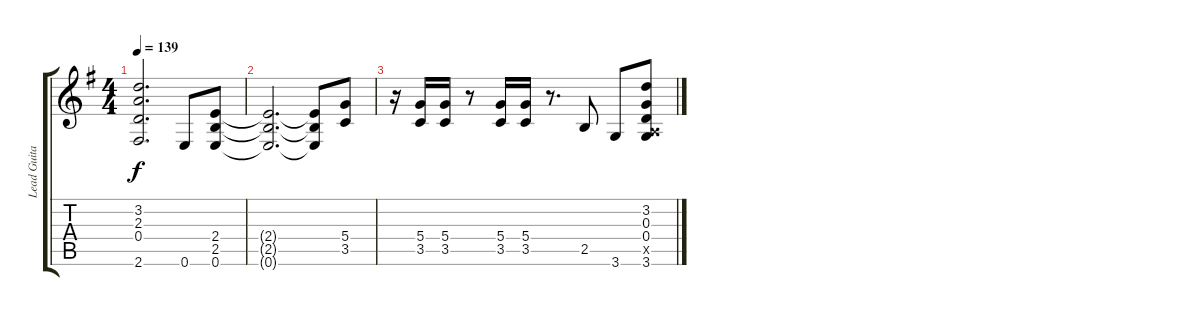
\track ("Lead Guitar" "Lead Guita") {instrument distortionguitar}
\staff {score tabs}
\tuning (E4 B3 G3 D3 A2 E2) {hide}
\ts (4 4)
\tempo 139
\clef g2
\ks g
(3.2{t} 2.3{t} 0.4{t} 2.6{t}).2{d dy f volume 6} 0.6.8 (2.4 2.5 0.6).8 |
(2.4{t} 2.5{t} 0.6{t}).2{d volume 3} (2.4{t} 2.5{t} 0.6{t}).8 (5.4 3.5).8 |
r.16{volume 1} (5.4 3.5).16 (5.4 3.5).16 r.8 (5.4 3.5).16 (5.4 3.5).16 r.8{d} 2.5.8 3.6.8 (3.2 0.3 0.4 0.5{x} 3.6).8
